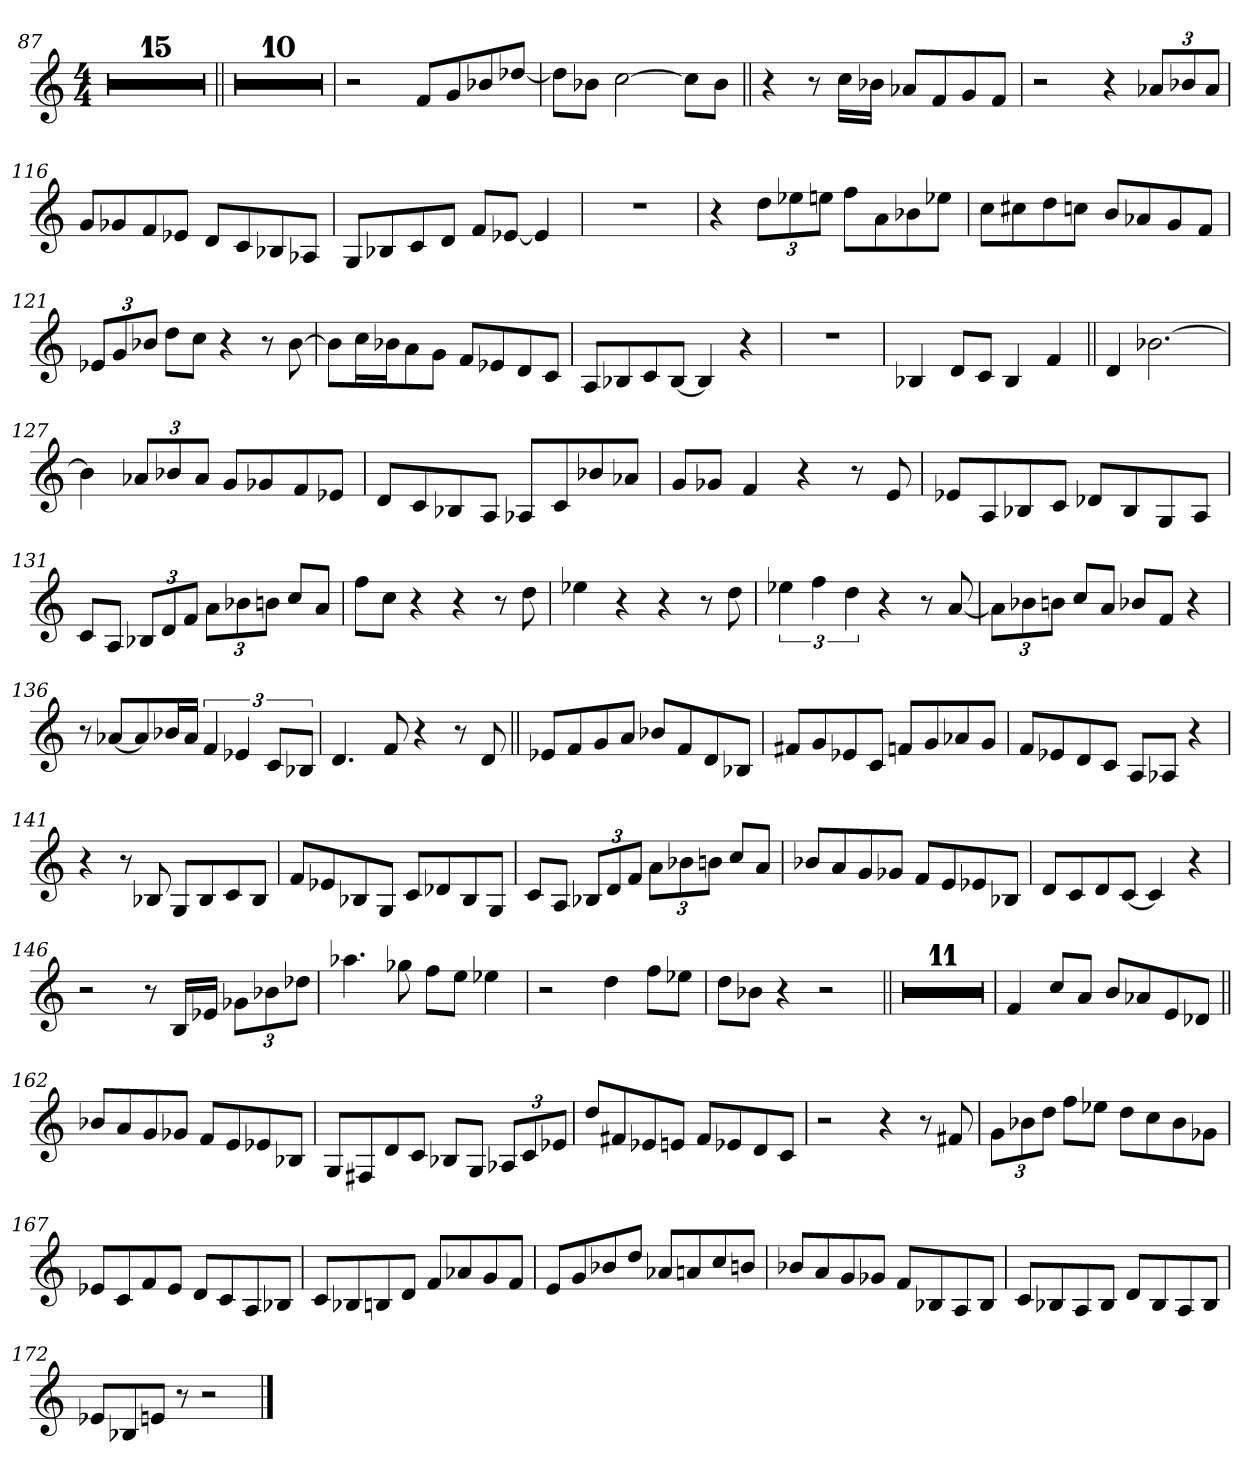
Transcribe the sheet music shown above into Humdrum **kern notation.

**kern
*part1
*staff1
*clefG2
*k[]
*M4/4
=87
1r
=88
1r
=89
1r
=90
1r
=91
1r
=92
1r
=93
1r
=94
1r
=95
1r
=96
1r
=97
1r
=98
1r
=99
1r
=100
1r
=101
1r
=102||
1r
=103
1r
=104
1r
=105
1r
=106
1r
=107
1r
=108
1r
=109
1r
=110
1r
=111
1r
=112
2r
8f/L
8g/
8b-X/
[8dd-X/J
=113
8dd-\L]
8b-X\J
[2cc\
8cc\L]
8b-\J
=114||
4r
8r
16cc\LL
16b-X\JJ
8a-X/L
8f/
8g/
8f/J
=115
2r
4r
12a-X/L
12b-X/
12a-/J
=116
8g/L
8g-X/
8f/
8e-X/J
8d/L
8c/
8B-X/
8A-X/J
=117
8G/L
8B-X/
8c/
8d/J
8f/L
[8e-X/J
4e-/]
=118
1r
=119
4r
12dd\L
12ee-X\
12een\J
8ff\L
8a\
8b-X\
8ee-X\J
=120
8cc\L
8cc#X\
8dd\
8ccn\J
8b/L
8a-X/
8g/
8f/J
=121
12e-X/L
12g/
12b-X/J
8dd\L
8cc\J
4r
8r
[8b-\
=122
8b-\L]
16cc\L
16b-X\J
8a\
8g\J
8f/L
8e-X/
8d/
8c/J
=123
8A/L
8B-X/
8c/
[8B-/J
4B-/]
4r
=124
1r
=125
4B-X/
8d/L
8c/J
4B-/
4f/
=126||
4d/
[2.b-X\
=127
4b-\]
12a-X/L
12b-X/
12a-/J
8g/L
8g-X/
8f/
8e-X/J
=128
8d/L
8c/
8B-X/
8A/J
8A-X/L
8c/
8b-X/
8a-X/J
=129
8g/L
8g-X/J
4f/
4r
8r
8e/
=130
8e-X/L
8A/
8B-X/
8c/J
8d-X/L
8B-/
8G/
8A/J
=131
8c/L
8A/J
12B-X/L
12d/
12f/J
12a\L
12b-X\
12bn\J
8cc/L
8a/J
=132
8ff\L
8cc\J
4r
4r
8r
8dd\
=133
4ee-X\
4r
4r
8r
8dd\
=134
6ee-X\
6ff\
6dd\
4r
8r
[8a/
=135
12a\L]
12b-X\
12bn\J
8cc/L
8a/J
8b-X/L
8f/J
4r
=136
8r
[8a-X/L
8a-/]
16b-X/L
16a-/JJ
6f/
6e-X/
12c/L
12B-X/J
=137
4.d/
8f/
4r
8r
8d/
=138||
8e-X/L
8f/
8g/
8a/J
8b-X/L
8f/
8d/
8B-X/J
=139
8f#X/L
8g/
8e-X/
8c/J
8fn/L
8g/
8a-X/
8g/J
=140
8f/L
8e-X/
8d/
8c/J
8A/L
8A-X/J
4r
=141
4r
8r
8B-X/
8G/L
8B-/
8c/
8B-/J
=142
8f/L
8e-X/
8B-X/
8G/J
8c/L
8d-X/
8B-/
8G/J
=143
8c/L
8A/J
12B-X/L
12d/
12f/J
12a\L
12b-X\
12bn\J
8cc/L
8a/J
=144
8b-X/L
8a/
8g/
8g-X/J
8f/L
8e/
8e-X/
8B-X/J
=145
8d/L
8c/
8d/
[8c/J
4c/]
4r
=146
2r
8r
16B/LL
16e-X/JJ
12g-X\L
12b-X\
12dd-X\J
=147
4.aa-X\
8gg-X\
8ff\L
8ee\J
4ee-X\
=148
2r
4dd\
8ff\L
8ee-X\J
=149
8dd\L
8b-X\J
4r
2r
=150||
1r
=151
1r
=152
1r
=153
1r
=154
1r
=155
1r
=156
1r
=157
1r
=158
1r
=159
1r
=160
1r
=161
4f/
8cc/L
8a/J
8b/L
8a-X/
8e/
8d-X/J
=162||
8b-X/L
8a/
8g/
8g-X/J
8f/L
8e/
8e-X/
8B-X/J
=163
8G/L
8F#X/
8d/
8c/J
8B-X/L
8G/J
12A-X/L
12c/
12e-X/J
=164
8dd/L
8f#X/
8e-X/
8en/J
8f#/L
8e-X/
8d/
8c/J
=165
2r
4r
8r
8f#X/
=166
12g\L
12b-X\
12dd\J
8ff\L
8ee-X\J
8dd\L
8cc\
8b-\
8g-X\J
=167
8e-X/L
8c/
8f/
8e-/J
8d/L
8c/
8A/
8B-X/J
=168
8c/L
8B-X/
8Bn/
8d/J
8f/L
8a-X/
8g/
8f/J
=169
8e/L
8g/
8b-X/
8dd/J
8a-X/L
8an/
8cc/
8bn/J
=170
8b-X/L
8a/
8g/
8g-X/J
8f/L
8B-X/
8A/
8B-/J
=171
8c/L
8B-X/
8A/
8B-/J
8d/L
8B-/
8A/
8B-/J
=172
8e-X/L
8B-X/
8en/J
8r
2r
==
*-
